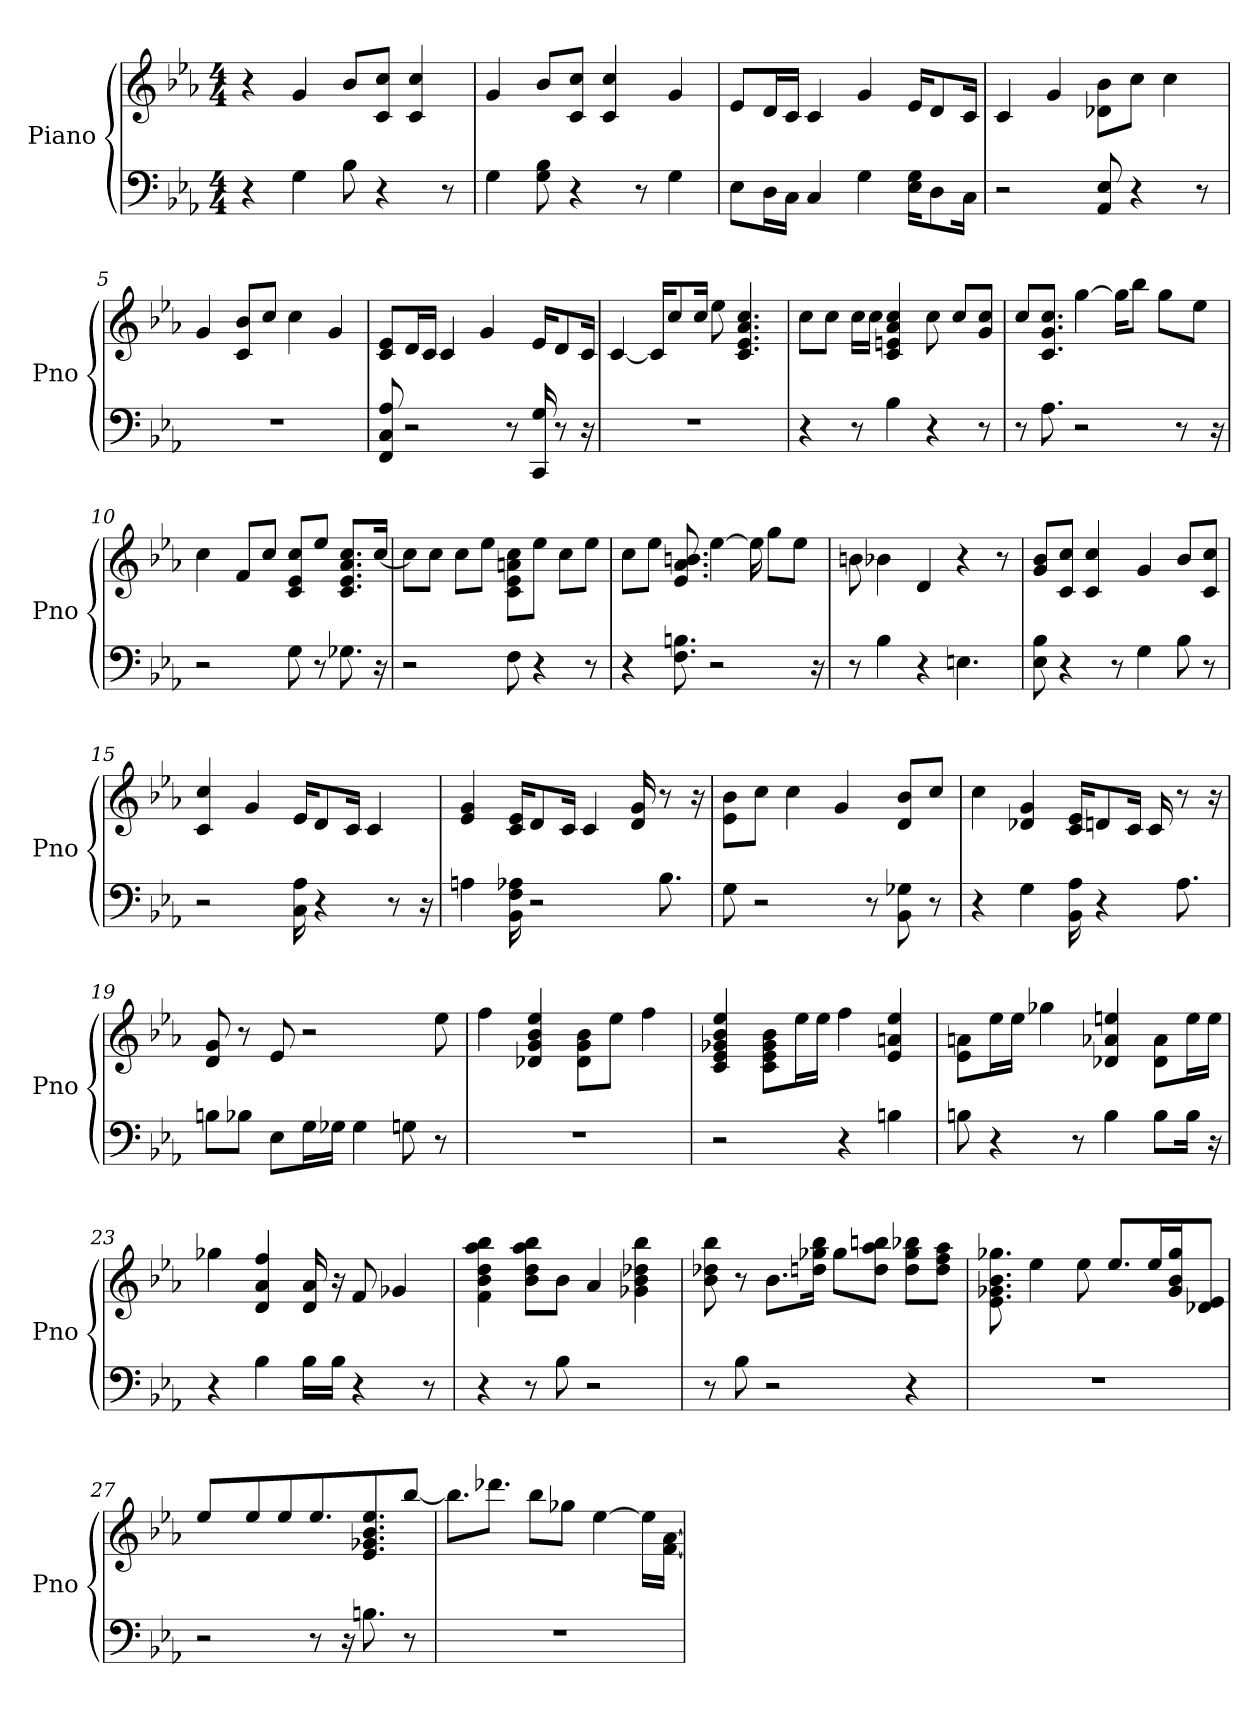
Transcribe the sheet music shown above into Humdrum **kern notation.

**kern	**kern
*part1	*part1
*staff2	*staff1
*I"Piano	*
*I'Pno	*
*clefF4	*clefG2
*k[b-e-a-]	*k[b-e-a-]
*E-:	*E-:
*M4/4	*M4/4
*MM67	*MM67
=1	=1
4r	4r
4G	4g
8B-	8b-/L
4r	8cc/ 8c/J
.	4cc 4c
8r	.
=2	=2
4G	4g
8G 8B-	8b-/L
4r	8cc/ 8c/J
.	4cc 4c
8r	.
4G	4g
=3	=3
8E-\L	8e-/L
16D\L	16d/L
16C\JJ	16c/JJ
4C	4c
4G	4g
16G\ 16E-\KL	16e-/KL
8D\	8d/
16C\Jk	16c/Jk
=4	=4
2r	4c
.	4g
8E- 8AA-	8b-\ 8d-\L
4r	8cc\J
.	4cc
8r	.
=5	=5
1r	4g
.	8c/ 8b-/L
.	8cc/J
.	4cc
.	4g
=6	=6
8C 8A- 8FF	8c/ 8e-/L
2r	16d/L
.	16c/JJ
.	4c
.	4g
8r	.
16CC 16G	16e-/KL
8r	8d/
16r	16c/Jk
=7	=7
1r	[4c
.	16c/KL]
.	8cc/
.	16cc/Jk
.	8ee-
.	4.cc 4.c 4.a- 4.e-
=8	=8
4r	8cc\L
.	8cc\J
8r	16cc\LL
.	16cc\JJ
4B-	4cc 4a- 4e 4c
4r	8cc
.	8cc/L
8r	8cc/ 8g/J
=9	=9
8r	8cc/L
8.A-	8.cc/ 8.g/ 8.c/J
2r	[4gg
.	16gg\KL]
.	8bb-\J
.	8gg\L
8r	.
.	8ee-\J
16r	.
=10	=10
2r	4cc
.	8f/L
.	8cc/J
8G	8c/ 8cc/ 8e-/L
8r	8ee-/J
8.G-	8.c/ 8.cc/ 8.e-/ 8.a-/L
16r	[16cc/Jk
=11	=11
2r	8cc\L]
.	8cc\J
.	8cc\L
.	8ee-\J
8F	8cc\ 8a\ 8e-\ 8c\L
4r	8ee-\J
.	8cc\L
8r	8ee-\J
=12	=12
4r	8cc\L
.	8ee-\J
8.F 8.B	8.b 8.a- 8.e-
2r	[4ee-
.	16ee-]
.	8gg\L
.	8ee-\J
16r	.
=13	=13
8r	8b
4B-	4b-
4r	4d
4.E	4r
.	8r
=14	=14
8E- 8B-	8b-/ 8g/L
4r	8cc/ 8c/J
.	4cc 4c
8r	.
4G	4g
8B-	8b-/L
8r	8cc/ 8c/J
=15	=15
2r	4c 4cc
.	4g
16A- 16C	16e-/KL
4r	8d/
.	16c/Jk
.	4c
8r	.
16r	.
=16	=16
4A	4g 4e-
16A- 16BB- 16F	16c/ 16e-/KL
2r	8d/
.	16c/Jk
.	4c
.	16g 16d
8.B-	8r
.	16r
=17	=17
8G	8b-\ 8e-\L
2r	8cc\J
.	4cc
.	4g
8r	.
8G- 8BB-	8d/ 8b-/L
8r	8cc/J
=18	=18
4r	4cc
4G	4g 4d-
16BB- 16A-	16e-/ 16c/KL
4r	8d/
.	16c/Jk
.	16c
8.A-	8r
.	16r
=19	=19
8B\L	8g 8d
8B-\J	8r
8E-\L	8e-
16G\L	2r
16G-\JJ	.
4G-	.
8G	.
8r	8ee-
=20	=20
1r	4ff
.	4g 4ee- 4b- 4d-
.	8b-\ 8d-\ 8g\L
.	8ee-\J
.	4ff
=21	=21
2r	4b- 4c 4ee- 4e- 4g-
.	8b-\ 8e-\ 8c\ 8g-\L
.	16ee-\L
.	16ee-\JJ
4r	4ff
4B	4e- 4ee- 4a
=22	=22
8B	8a\ 8e-\L
4r	16ee-\L
.	16ee-\JJ
.	4gg-
8r	.
4B	4ee 4a- 4d-
8B\L	8a-\ 8d-\L
16B\Jk	16ee\L
16r	16ee\JJ
=23	=23
4r	4gg-
4B-	4a- 4d 4ff
16B-\LL	16d 16a-
16B-\JJ	16r
4r	8f
.	4g-
8r	.
=24	=24
4r	4f 4aa- 4bb- 4dd 4b-
8r	8aa-\ 8bb-\ 8b-\ 8dd\L
8B-	8b-\J
2r	4a-
.	4g- 4b- 4bb- 4dd-
=25	=25
8r	8bb- 8b- 8dd-
8B-	8r
2r	8.b-\L
.	16dd\ 16bb-\ 16gg-\Jk
.	8gg-\L
.	8dd\ 8bb\ 8aa-\J
4r	8bb-\ 8dd\ 8gg-\L
.	8ff\ 8aa-\ 8dd\J
=26	=26
1r	8.gg- 8.b- 8.g- 8.e-
.	4ee-
.	8ee-
.	8.ee-/L
.	16ee-/L
.	16g-/ 16gg-/ 16b-/J
.	8d-/ 8e-/J
=27	=27
2r	4ee-
.	8ee-\L
.	8ee-\J
8r	8.ee-/L
16r	.
8.B	8.ee-/ 8.b-/ 8.g-/ 8.e-/J
8r	[8bb-J
=28	=28
1r	8.bb-\L]
.	8.ddd-\J
.	8bb-\L
.	8gg-\J
.	[4ee-
.	16ee-\LL]
.	[16a-\ [16f\JJ
=	=
*-	*-
